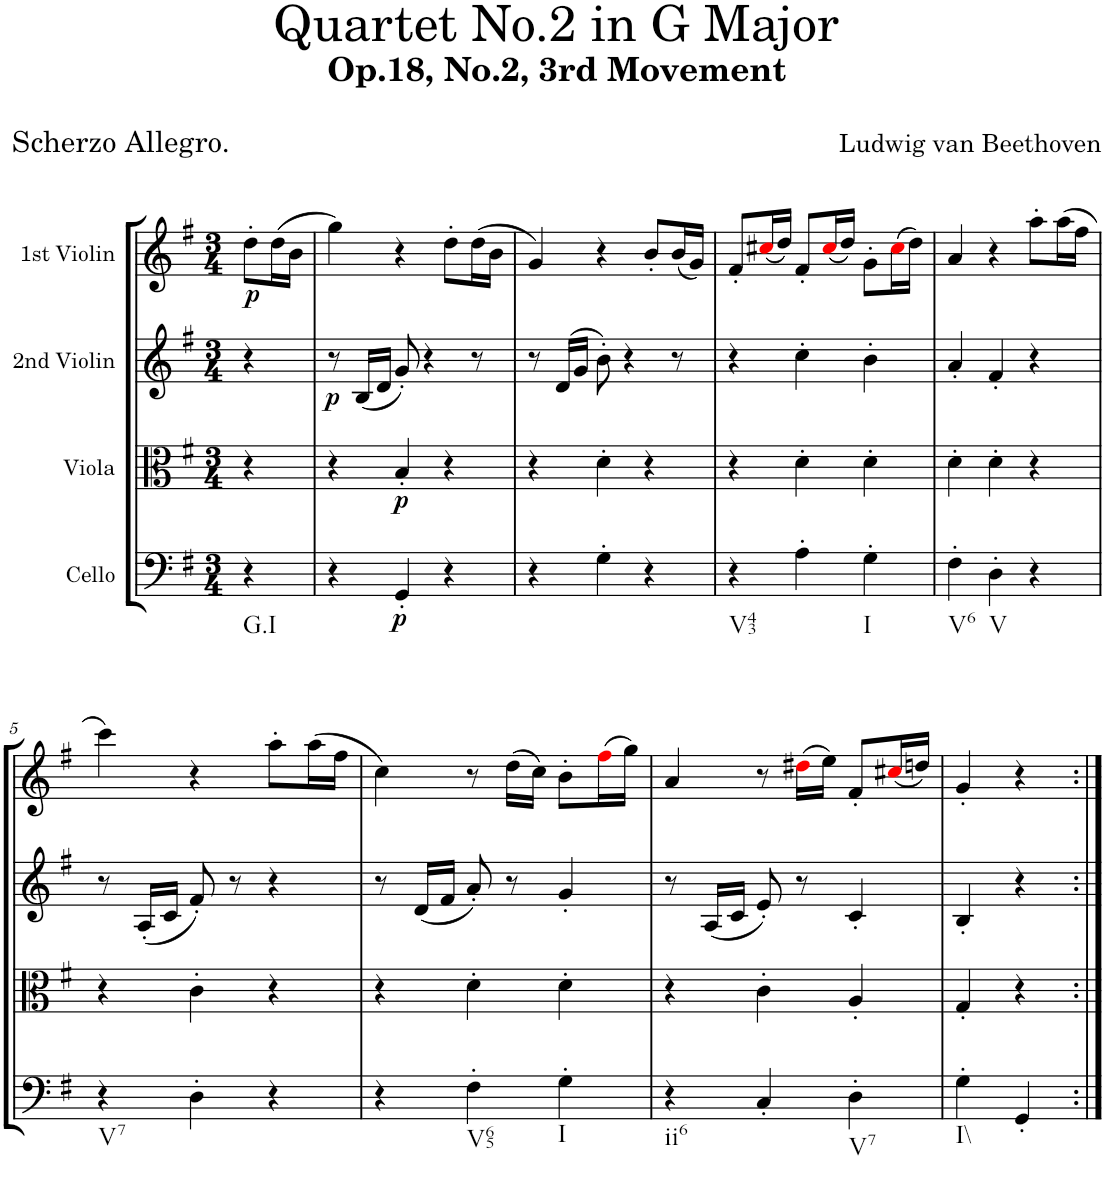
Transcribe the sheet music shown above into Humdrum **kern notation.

**kern	**dynam	**kern	**dynam	**kern	**dynam	**kern	**dynam
*part4	*part4	*part3	*part3	*part2	*part2	*part1	*part1
*staff4	*staff4	*staff3	*staff3	*staff2	*staff2	*staff1	*staff1
*I"Cello	*	*I"Viola	*	*I"2nd Violin	*	*I"1st Violin	*
*	*	*I'Vla	*	*I'Vln	*	*I'Vln	*
*clefF4	*	*clefC3	*	*clefG2	*	*clefG2	*
*k[f#]	*	*k[f#]	*	*k[f#]	*	*k[f#]	*
*G:	*	*G:	*	*G:	*	*G:	*
*M3/4	*	*M3/4	*	*M3/4	*	*M3/4	*
=	=	=	=	=	=	=	=
!LO:TX:b:t=G.I	!	!	!	!	!	!	!
!	!	!	!	!	!	!	!LO:DY:b
4r	.	4r	.	4r	.	8dd'\L	p
.	.	.	.	.	.	(16dd\L	.
.	.	.	.	.	.	16b\JJ	.
=1	=1	=1	=1	=1	=1	=1	=1
!	!	!	!	!	!LO:DY:b	!	!
4r	.	4r	.	8r	p	4gg\)	.
.	.	.	.	(16B/LL	.	.	.
.	.	.	.	16d/JJ	.	.	.
!	!LO:DY:b	!	!LO:DY:b	!	!	!	!
4GG'/	p	4B'/	p	8g'/)	.	4r	.
.	.	.	.	4r	.	.	.
4r	.	4r	.	.	.	8dd'\L	.
.	.	.	.	8r	.	(16dd\L	.
.	.	.	.	.	.	16b\JJ	.
=2	=2	=2	=2	=2	=2	=2	=2
4r	.	4r	.	8r	.	4g/)	.
.	.	.	.	(16d/LL	.	.	.
.	.	.	.	16g/JJ	.	.	.
4G'\	.	4d'\	.	8b'\)	.	4r	.
.	.	.	.	4r	.	.	.
4r	.	4r	.	.	.	8b'/L	.
.	.	.	.	8r	.	(16b/L	.
.	.	.	.	.	.	16g/JJ)	.
=3	=3	=3	=3	=3	=3	=3	=3
!LO:TX:b:t=V43	!	!	!	!	!	!	!
4r	.	4r	.	4r	.	8f#'/L	.
.	.	.	.	.	.	(16cc#Xi/L	.
.	.	.	.	.	.	16dd/JJ)	.
4A'\	.	4d'\	.	4cc'\	.	8f#'/L	.
.	.	.	.	.	.	(16cc#i/L	.
.	.	.	.	.	.	16dd/JJ)	.
!LO:TX:b:t=I	!	!	!	!	!	!	!
4G'\	.	4d'\	.	4b'\	.	8g'\L	.
.	.	.	.	.	.	(16cc#i\L	.
.	.	.	.	.	.	16dd\JJ)	.
=4	=4	=4	=4	=4	=4	=4	=4
!LO:TX:b:t=V6	!	!	!	!	!	!	!
4F#'\	.	4d'\	.	4a'/	.	4a/	.
!LO:TX:b:t=V	!	!	!	!	!	!	!
4D'\	.	4d'\	.	4f#'/	.	4r	.
4r	.	4r	.	4r	.	8aa'\L	.
.	.	.	.	.	.	(16aa\L	.
.	.	.	.	.	.	16ff#\JJ	.
!!LO:LB:g=z
=5	=5	=5	=5	=5	=5	=5	=5
!LO:TX:b:t=V7	!	!	!	!	!	!	!
4r	.	4r	.	8r	.	4ccc\)	.
.	.	.	.	(16A'/LL	.	.	.
.	.	.	.	16c/JJ	.	.	.
4D'\	.	4c'\	.	8f#'/)	.	4r	.
.	.	.	.	8r	.	.	.
4r	.	4r	.	4r	.	8aa'\L	.
.	.	.	.	.	.	(16aa\L	.
.	.	.	.	.	.	16ff#\JJ	.
=6	=6	=6	=6	=6	=6	=6	=6
4r	.	4r	.	8r	.	4cc\)	.
.	.	.	.	(16d/LL	.	.	.
.	.	.	.	16f#/JJ	.	.	.
!LO:TX:b:t=V65	!	!	!	!	!	!	!
4F#'\	.	4d'\	.	8a'/)	.	8r	.
.	.	.	.	8r	.	(16dd\LL	.
.	.	.	.	.	.	16cc\JJ)	.
!LO:TX:b:t=I	!	!	!	!	!	!	!
4G'\	.	4d'\	.	4g'/	.	8b'\L	.
.	.	.	.	.	.	(16ff#i\L	.
.	.	.	.	.	.	16gg\JJ)	.
=7	=7	=7	=7	=7	=7	=7	=7
!LO:TX:b:t=ii6	!	!	!	!	!	!	!
4r	.	4r	.	8r	.	4a/	.
.	.	.	.	(16A/LL	.	.	.
.	.	.	.	16c/JJ	.	.	.
4C'/	.	4c'\	.	8e'/)	.	8r	.
.	.	.	.	8r	.	(16dd#Xi\LL	.
.	.	.	.	.	.	16ee\JJ)	.
!LO:TX:b:t=V7	!	!	!	!	!	!	!
4D'\	.	4A'/	.	4c'/	.	8f#'/L	.
.	.	.	.	.	.	(16cc#Xi/L	.
.	.	.	.	.	.	16ddn/JJ)	.
=8	=8	=8	=8	=8	=8	=8	=8
!LO:TX:b:t=I\\	!	!	!	!	!	!	!
4G'\	.	4G'/	.	4B'/	.	4g'/	.
4GG'/	.	4r	.	4r	.	4r	.
=:|!	=:|!	=:|!	=:|!	=:|!	=:|!	=:|!	=:|!
*-	*-	*-	*-	*-	*-	*-	*-
